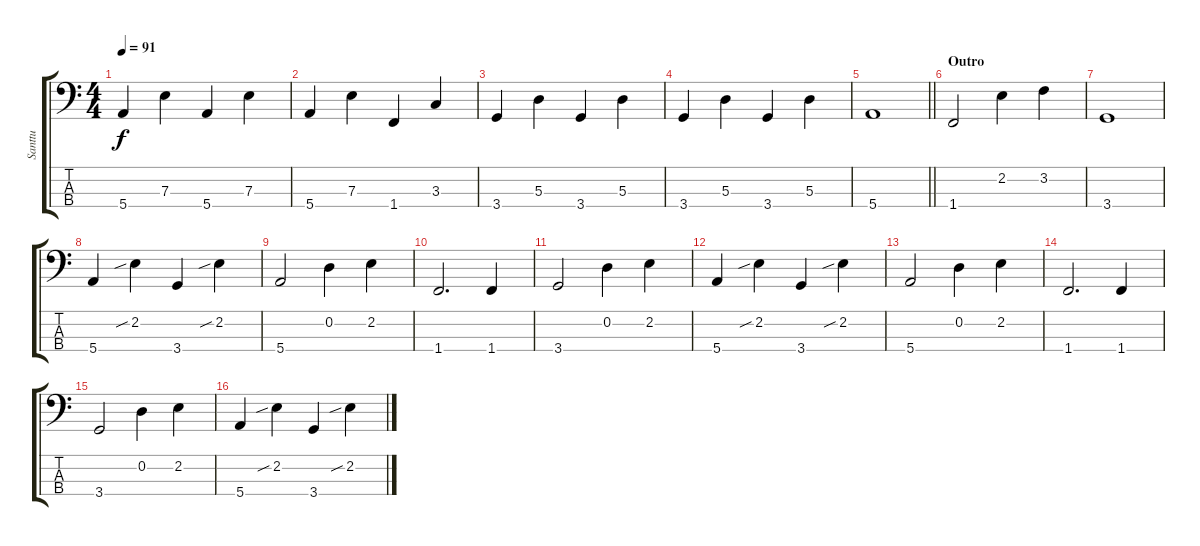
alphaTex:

\track ("Santtu" "Santtu") {instrument acousticbass}
\staff {score tabs}
\tuning (G2 D2 A1 E1) {hide}
\ts (4 4)
\tempo 91
\clef f4
\ks c
5.4.4{dy f} 7.3.4 5.4.4 7.3.4 |
5.4.4 7.3.4 1.4.4 3.3.4 |
3.4.4 5.3.4 3.4.4 5.3.4 |
3.4.4 5.3.4 3.4.4 5.3.4 |
\barLineRight lightlight
5.4.1 |
\section ("" "Outro")
1.4.2 2.2.4 3.2.4 |
3.4.1 |
5.4.4 2.2{sib}.4 3.4.4 2.2{sib}.4 |
5.4.2 0.2.4 2.2.4 |
1.4.2{d} 1.4.4 |
3.4.2 0.2.4 2.2.4 |
5.4.4 2.2{sib}.4 3.4.4 2.2{sib}.4 |
5.4.2 0.2.4 2.2.4 |
1.4.2{d} 1.4.4 |
3.4.2 0.2.4 2.2.4 |
5.4.4 2.2{sib}.4 3.4.4 2.2{sib}.4
